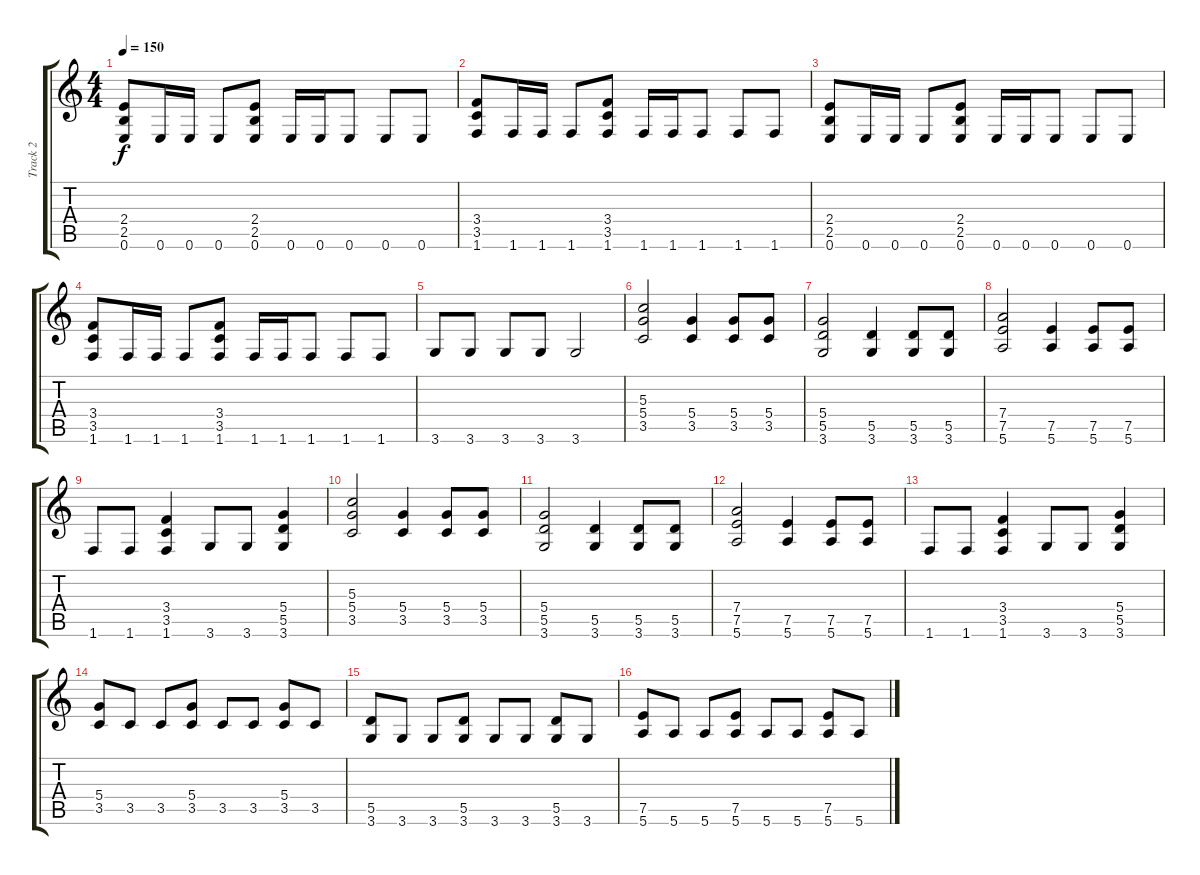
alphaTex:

\track ("Track 2" "Track 2") {instrument distortionguitar}
\staff {score tabs}
\tuning (E4 B3 G3 D3 A2 E2) {hide}
\ts (4 4)
\tempo 150
\clef g2
\ks c
(2.4 2.5 0.6).8{dy f} 0.6.16 0.6.16 0.6.8 (2.4 2.5 0.6).8 0.6.16 0.6.16 0.6.8 0.6.8 0.6.8 |
(3.4 3.5 1.6).8 1.6.16 1.6.16 1.6.8 (3.4 3.5 1.6).8 1.6.16 1.6.16 1.6.8 1.6.8 1.6.8 |
(2.4 2.5 0.6).8 0.6.16 0.6.16 0.6.8 (2.4 2.5 0.6).8 0.6.16 0.6.16 0.6.8 0.6.8 0.6.8 |
(3.4 3.5 1.6).8 1.6.16 1.6.16 1.6.8 (3.4 3.5 1.6).8 1.6.16 1.6.16 1.6.8 1.6.8 1.6.8 |
3.6.8 3.6.8 3.6.8 3.6.8 3.6.2 |
(5.3 5.4 3.5).2 (5.4 3.5).4 (5.4 3.5).8 (5.4 3.5).8 |
(5.4 5.5 3.6).2 (5.5 3.6).4 (5.5 3.6).8 (5.5 3.6).8 |
(7.4 7.5 5.6).2 (7.5 5.6).4 (7.5 5.6).8 (7.5 5.6).8 |
1.6.8 1.6.8 (3.4 3.5 1.6).4 3.6.8 3.6.8 (5.4 5.5 3.6).4 |
(5.3 5.4 3.5).2 (5.4 3.5).4 (5.4 3.5).8 (5.4 3.5).8 |
(5.4 5.5 3.6).2 (5.5 3.6).4 (5.5 3.6).8 (5.5 3.6).8 |
(7.4 7.5 5.6).2 (7.5 5.6).4 (7.5 5.6).8 (7.5 5.6).8 |
1.6.8 1.6.8 (3.4 3.5 1.6).4 3.6.8 3.6.8 (5.4 5.5 3.6).4 |
(5.4 3.5).8 3.5.8 3.5.8 (5.4 3.5).8 3.5.8 3.5.8 (5.4 3.5).8 3.5.8 |
(5.5 3.6).8 3.6.8 3.6.8 (5.5 3.6).8 3.6.8 3.6.8 (5.5 3.6).8 3.6.8 |
(7.5 5.6).8 5.6.8 5.6.8 (7.5 5.6).8 5.6.8 5.6.8 (7.5 5.6).8 5.6.8
